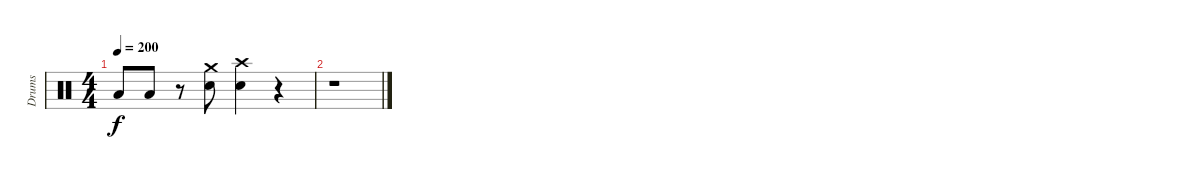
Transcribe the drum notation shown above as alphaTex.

\track ("Drums" "Drums") {instrument percussion}
\staff {score}
\articulation defaults
\ts (4 4)
\tempo 200
\clef neutral
\ks c "Low Floor Tom (hit)".8{dy f} "Low Floor Tom (hit)".8
r.8 ("Crash medium (hit)" "Electric Snare (hit)").8 ("Crash high (hit)" "Electric Snare (hit)").4 r.4 |
r.1
